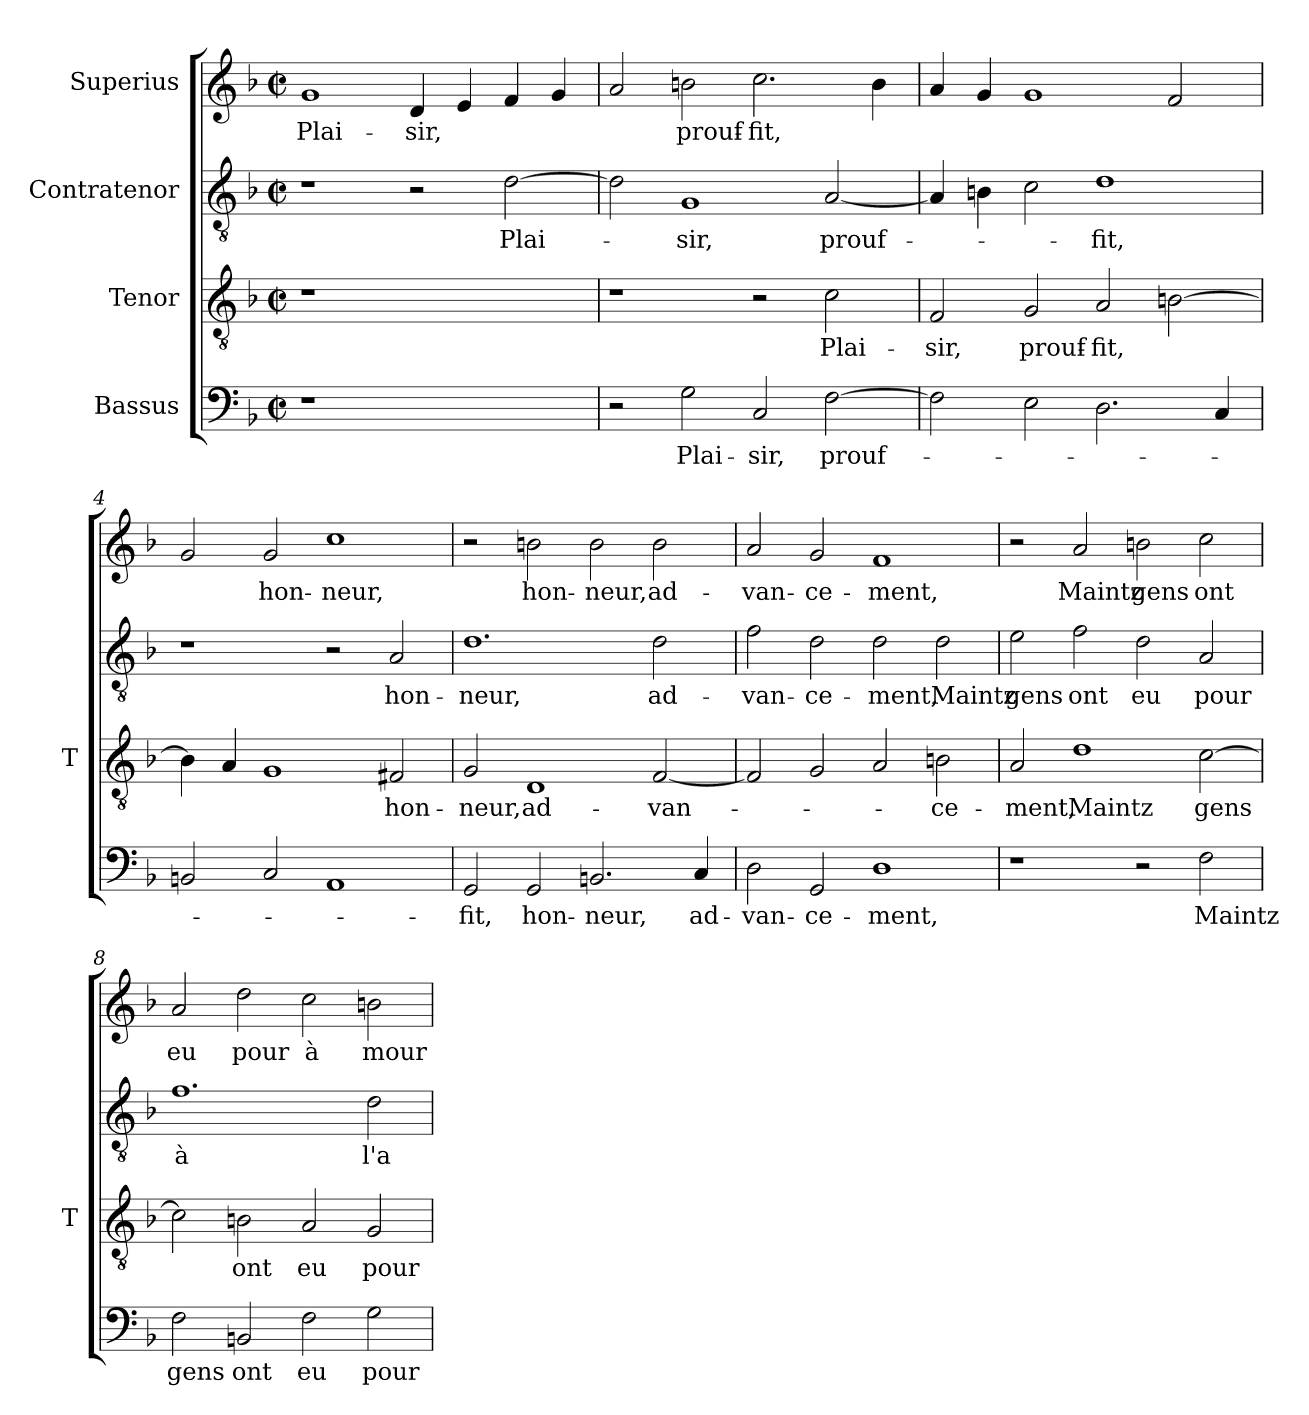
**kern	**text	**kern	**text	**kern	**text	**kern	**text
*part4	*part4	*part3	*part3	*part2	*part2	*part1	*part1
*staff4	*staff4	*staff3	*staff3	*staff2	*staff2	*staff1	*staff1
*I"Bassus	*	*I"Tenor	*	*I"Contratenor	*	*I"Superius	*
*	*	*I'T	*	*	*	*	*
*clefF4	*	*clefGv2	*	*clefGv2	*	*clefG2	*
*k[b-]	*	*k[b-]	*	*k[b-]	*	*k[b-]	*
*F:	*	*F:	*	*F:	*	*F:	*
*M2/2	*	*M2/2	*	*M2/2	*	*M2/2	*
*met(c|)	*	*met(c|)	*	*met(c|)	*	*met(c|)	*
=1	=1	=1	=1	=1	=1	=1	=1
1r	.	1r	.	1r	.	1g	Plai-
1ryy	.	1ryy	.	2r	.	4d	-sir,
.	.	.	.	.	.	4e	.
.	.	.	.	[2d	Plai-	4f	.
.	.	.	.	.	.	4g	.
=2	=2	=2	=2	=2	=2	=2	=2
2r	.	1r	.	2d]	.	2a	.
2G	Plai-	.	.	1G	-sir,	2b	prouf-
2C	-sir,	2r	.	.	.	2.cc	-fit,
[2F	prouf-	2c	Plai-	[2A	prouf-	.	.
.	.	.	.	.	.	4b	.
=3	=3	=3	=3	=3	=3	=3	=3
2F]	.	2F	-sir,	4A]	.	4a	.
.	.	.	.	4B	.	4g	.
2E	.	2G	prouf-	2c	.	1g	.
2.D	.	2A	-fit,	1d	-fit,	.	.
.	.	[2B	.	.	.	2f	.
4C	.	.	.	.	.	.	.
=4	=4	=4	=4	=4	=4	=4	=4
2BB	.	4B]	.	1r	.	2g	.
.	.	4A	.	.	.	.	.
2C	.	1G	.	.	.	2g	hon-
1AA	.	.	.	2r	.	1cc	-neur,
.	.	2F#X	hon-	2A	hon-	.	.
=5	=5	=5	=5	=5	=5	=5	=5
2GG	-fit,	2G	-neur,	1.d	-neur,	2r	.
2GG	hon-	1D	ad-	.	.	2b	hon-
2.BB	-neur,	.	.	.	.	2b	-neur,
.	.	[2F	van-	2d	ad-	2b	ad-
4C	ad-	.	.	.	.	.	.
=6	=6	=6	=6	=6	=6	=6	=6
2D	van-	2F]	.	2f	van-	2a	van-
2GG	ce-	2G	.	2d	ce-	2g	ce-
1D	-ment,	2A	.	2d	-ment,	1f	-ment,
.	.	2B	ce-	2d	-Maintz	.	.
=7	=7	=7	=7	=7	=7	=7	=7
1r	.	2A	-ment,	2e	-gens	2r	.
.	.	1d	-Maintz	2f	-ont	2a	-Maintz
2r	.	.	.	2d	-eu	2b	-gens
2F	-Maintz	[2c	-gens	2A	-pour	2cc	-ont
=8	=8	=8	=8	=8	=8	=8	=8
2F	-gens	2c]	.	1.f	-à	2a	-eu
2BB	-ont	2B	-ont	.	.	2dd	-pour
2F	-eu	2A	-eu	.	.	2cc	-à
2G	-pour	2G	-pour	2d	l'a-	2b	-mour
=	=	=	=	=	=	=	=
*-	*-	*-	*-	*-	*-	*-	*-
